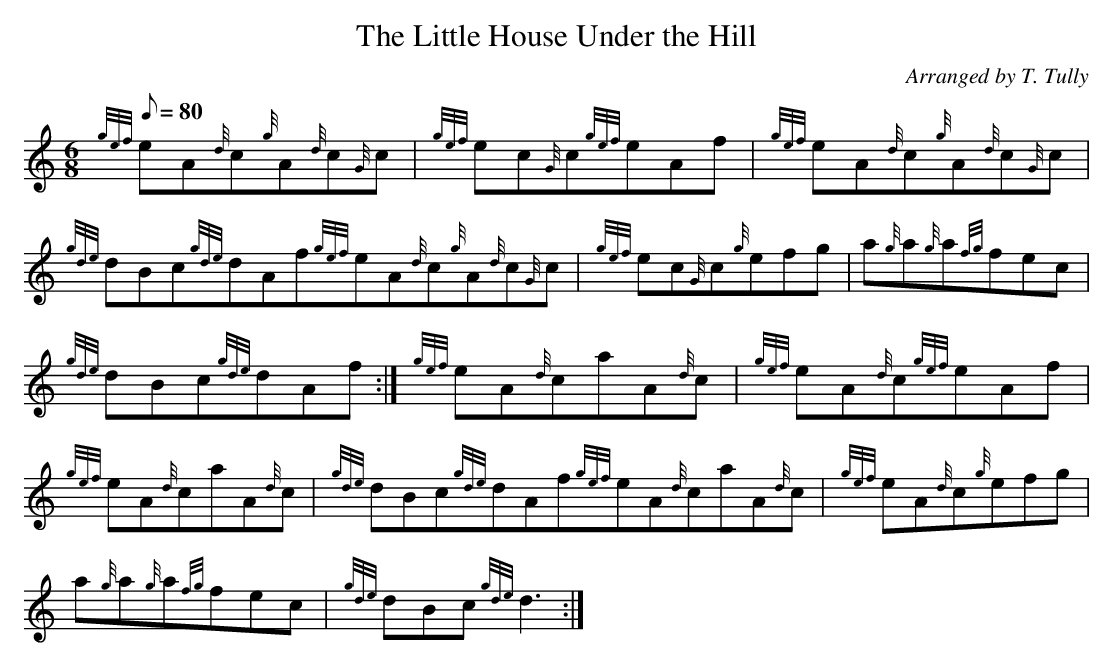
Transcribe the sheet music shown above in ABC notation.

X:1
T:The Little House Under the Hill
M:6/8
L:1/8
Q:80
C:Arranged by T. Tully
K:HP
{gef}eA{d}c{g}A{d}c{G}c | \
{gef}ec{G}c{gef}eAf | \
{gef}eA{d}c{g}A{d}c{G}c |
{gde}dBc{gde}dAf{gef}eA{d}c{g}A{d}c{G}c | \
{gef}ec{G}c{g}efg | \
a{g}a{g}a{fg}fec |
{gde}dBc{gde}dAf :| \
{gef}eA{d}caA{d}c | \
{gef}eA{d}c{gef}eAf |
{gef}eA{d}caA{d}c | \
{gde}dBc{gde}dAf{gef}eA{d}caA{d}c | \
{gef}eA{d}c{g}efg |
a{g}a{g}a{fg}fec | \
{gde}dBc{gde}d3 :|
